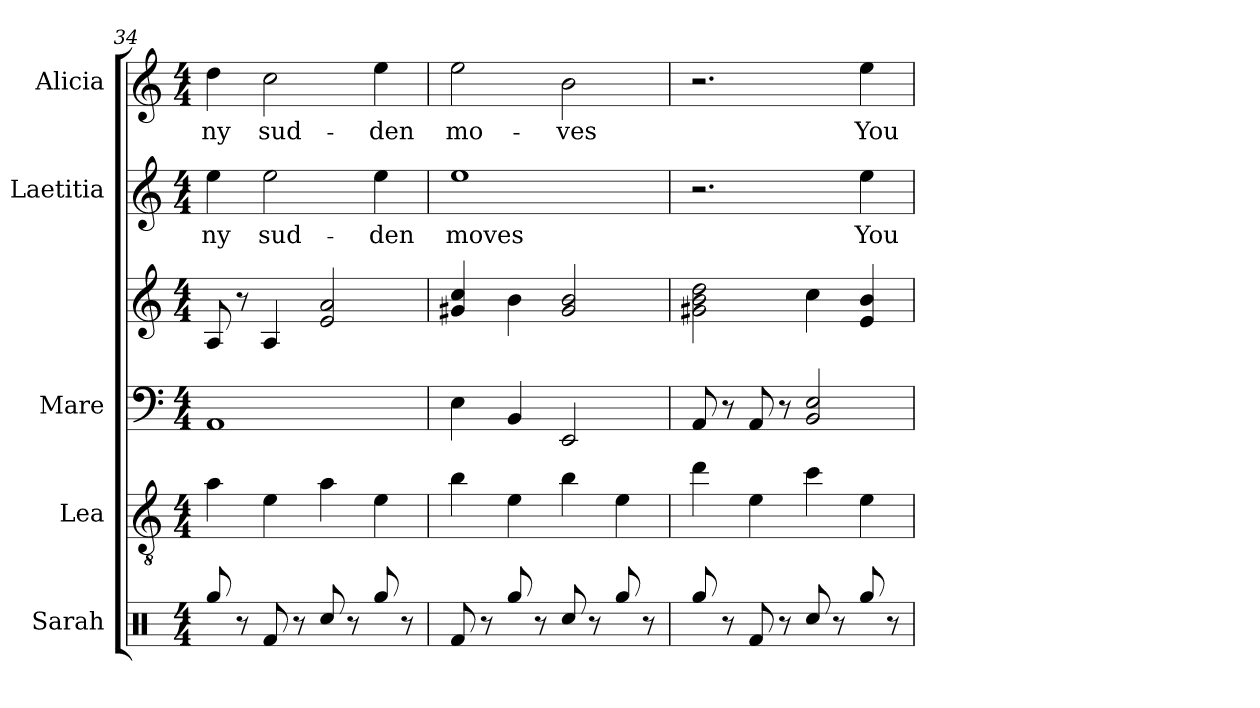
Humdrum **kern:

**kern	**kern	**kern	**kern	**kern	**text	**kern	**text
*part5	*part4	*part3	*part3	*part2	*part2	*part1	*part1
*staff6	*staff5	*staff4	*staff3	*staff2	*staff2	*staff1	*staff1
*I"Sarah	*I"Lea	*I"Mare	*	*I"Laetitia	*	*I"Alicia	*
*	*I'Lea	*I'Mare	*	*I'Laeti	*	*I'Alicia	*
!!LO:PB:g=z
*clefX	*clefGv2	*clefF4	*clefG2	*clefG2	*	*clefG2	*
*k[]	*k[]	*k[]	*k[]	*k[]	*	*k[]	*
*M4/4	*M4/4	*M4/4	*M4/4	*M4/4	*	*M4/4	*
=34	=34	=34	=34	=34	=34	=34	=34
8Rgg/	4a\	1AA	8A/	4ee\	-ny	4dd\	-ny
8r	.	.	8r	.	.	.	.
8Rf/	4e\	.	4A/	2ee\	sud-	2cc\	sud-
8r	.	.	.	.	.	.	.
8Rcc/	4a\	.	2e/ 2a/	.	.	.	.
8r	.	.	.	.	.	.	.
8Rgg/	4e\	.	.	4ee\	-den	4ee\	-den
8r	.	.	.	.	.	.	.
=35	=35	=35	=35	=35	=35	=35	=35
8Rf/	4b\	4E\	4g#X/ 4cc/	1ee	moves	2ee\	mo-
8r	.	.	.	.	.	.	.
8Rgg/	4e\	4BB/	4b\	.	.	.	.
8r	.	.	.	.	.	.	.
8Rcc/	4b\	2EE/	2g#/ 2b/	.	.	2b\	-ves
8r	.	.	.	.	.	.	.
8Rgg/	4e\	.	.	.	.	.	.
8r	.	.	.	.	.	.	.
=36	=36	=36	=36	=36	=36	=36	=36
8Rgg/	4dd\	8AA/	2g#X\ 2b\ 2dd\	2.r	.	2.r	.
8r	.	8r	.	.	.	.	.
8Rf/	4e\	8AA/	.	.	.	.	.
8r	.	8r	.	.	.	.	.
8Rcc/	4cc\	2BB/ 2E/	4cc\	.	.	.	.
8r	.	.	.	.	.	.	.
8Rgg/	4e\	.	4e/ 4b/	4ee\	You	4ee\	You
8r	.	.	.	.	.	.	.
=	=	=	=	=	=	=	=
*-	*-	*-	*-	*-	*-	*-	*-
